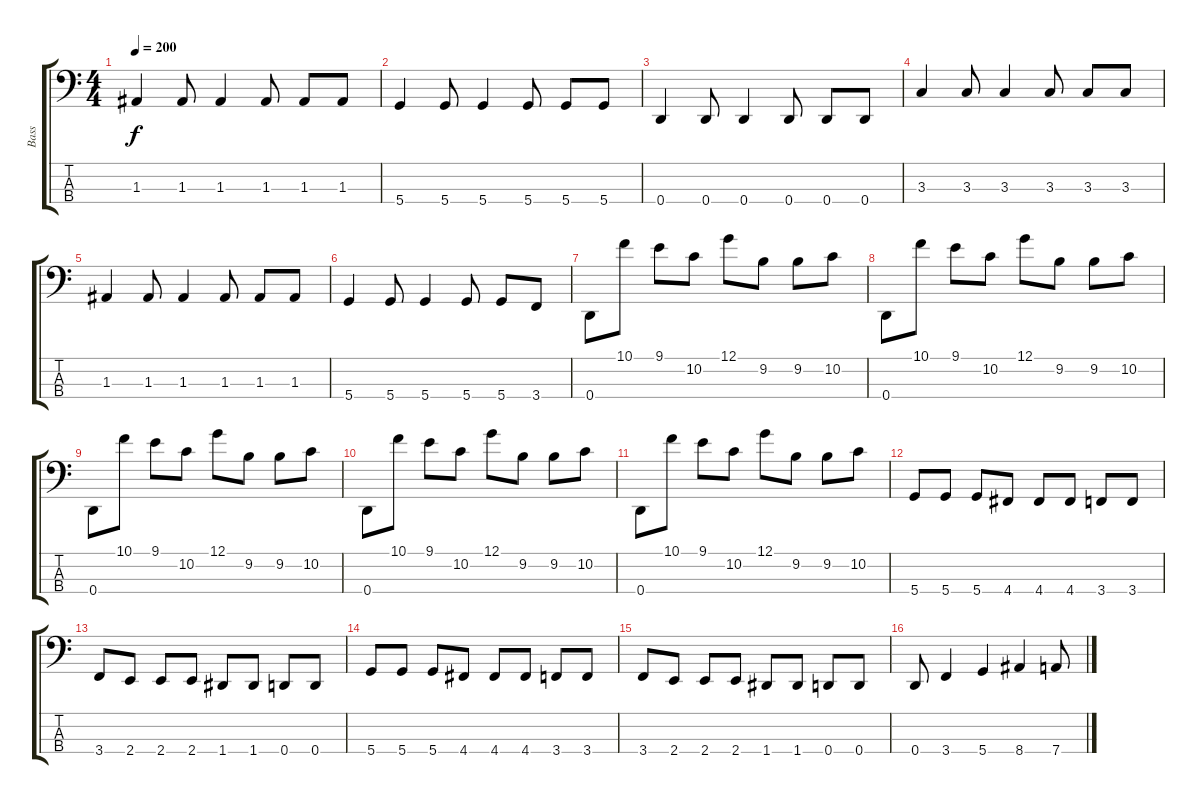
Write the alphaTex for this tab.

\track ("Bass" "Bass") {instrument electricbassfinger}
\staff {score tabs}
\tuning (G2 D2 A1 D1) {hide}
\ts (4 4)
\tempo 200
\clef f4
\ks c
1.3.4{dy f} 1.3.8 1.3.4 1.3.8 1.3.8 1.3.8 |
5.4.4 5.4.8 5.4.4 5.4.8 5.4.8 5.4.8 |
0.4.4 0.4.8 0.4.4 0.4.8 0.4.8 0.4.8 |
3.3.4 3.3.8 3.3.4 3.3.8 3.3.8 3.3.8 |
1.3.4 1.3.8 1.3.4 1.3.8 1.3.8 1.3.8 |
5.4.4 5.4.8 5.4.4 5.4.8 5.4.8 3.4.8 |
0.4.8 10.1.8 9.1.8 10.2.8 12.1.8 9.2.8 9.2.8 10.2.8 |
0.4.8 10.1.8 9.1.8 10.2.8 12.1.8 9.2.8 9.2.8 10.2.8 |
0.4.8 10.1.8 9.1.8 10.2.8 12.1.8 9.2.8 9.2.8 10.2.8 |
0.4.8 10.1.8 9.1.8 10.2.8 12.1.8 9.2.8 9.2.8 10.2.8 |
0.4.8 10.1.8 9.1.8 10.2.8 12.1.8 9.2.8 9.2.8 10.2.8 |
5.4.8 5.4.8 5.4.8 4.4.8 4.4.8 4.4.8 3.4.8 3.4.8 |
3.4.8 2.4.8 2.4.8 2.4.8 1.4.8 1.4.8 0.4.8 0.4.8 |
5.4.8 5.4.8 5.4.8 4.4.8 4.4.8 4.4.8 3.4.8 3.4.8 |
3.4.8 2.4.8 2.4.8 2.4.8 1.4.8 1.4.8 0.4.8 0.4.8 |
0.4.8 3.4.4 5.4.4 8.4.4 7.4.8
